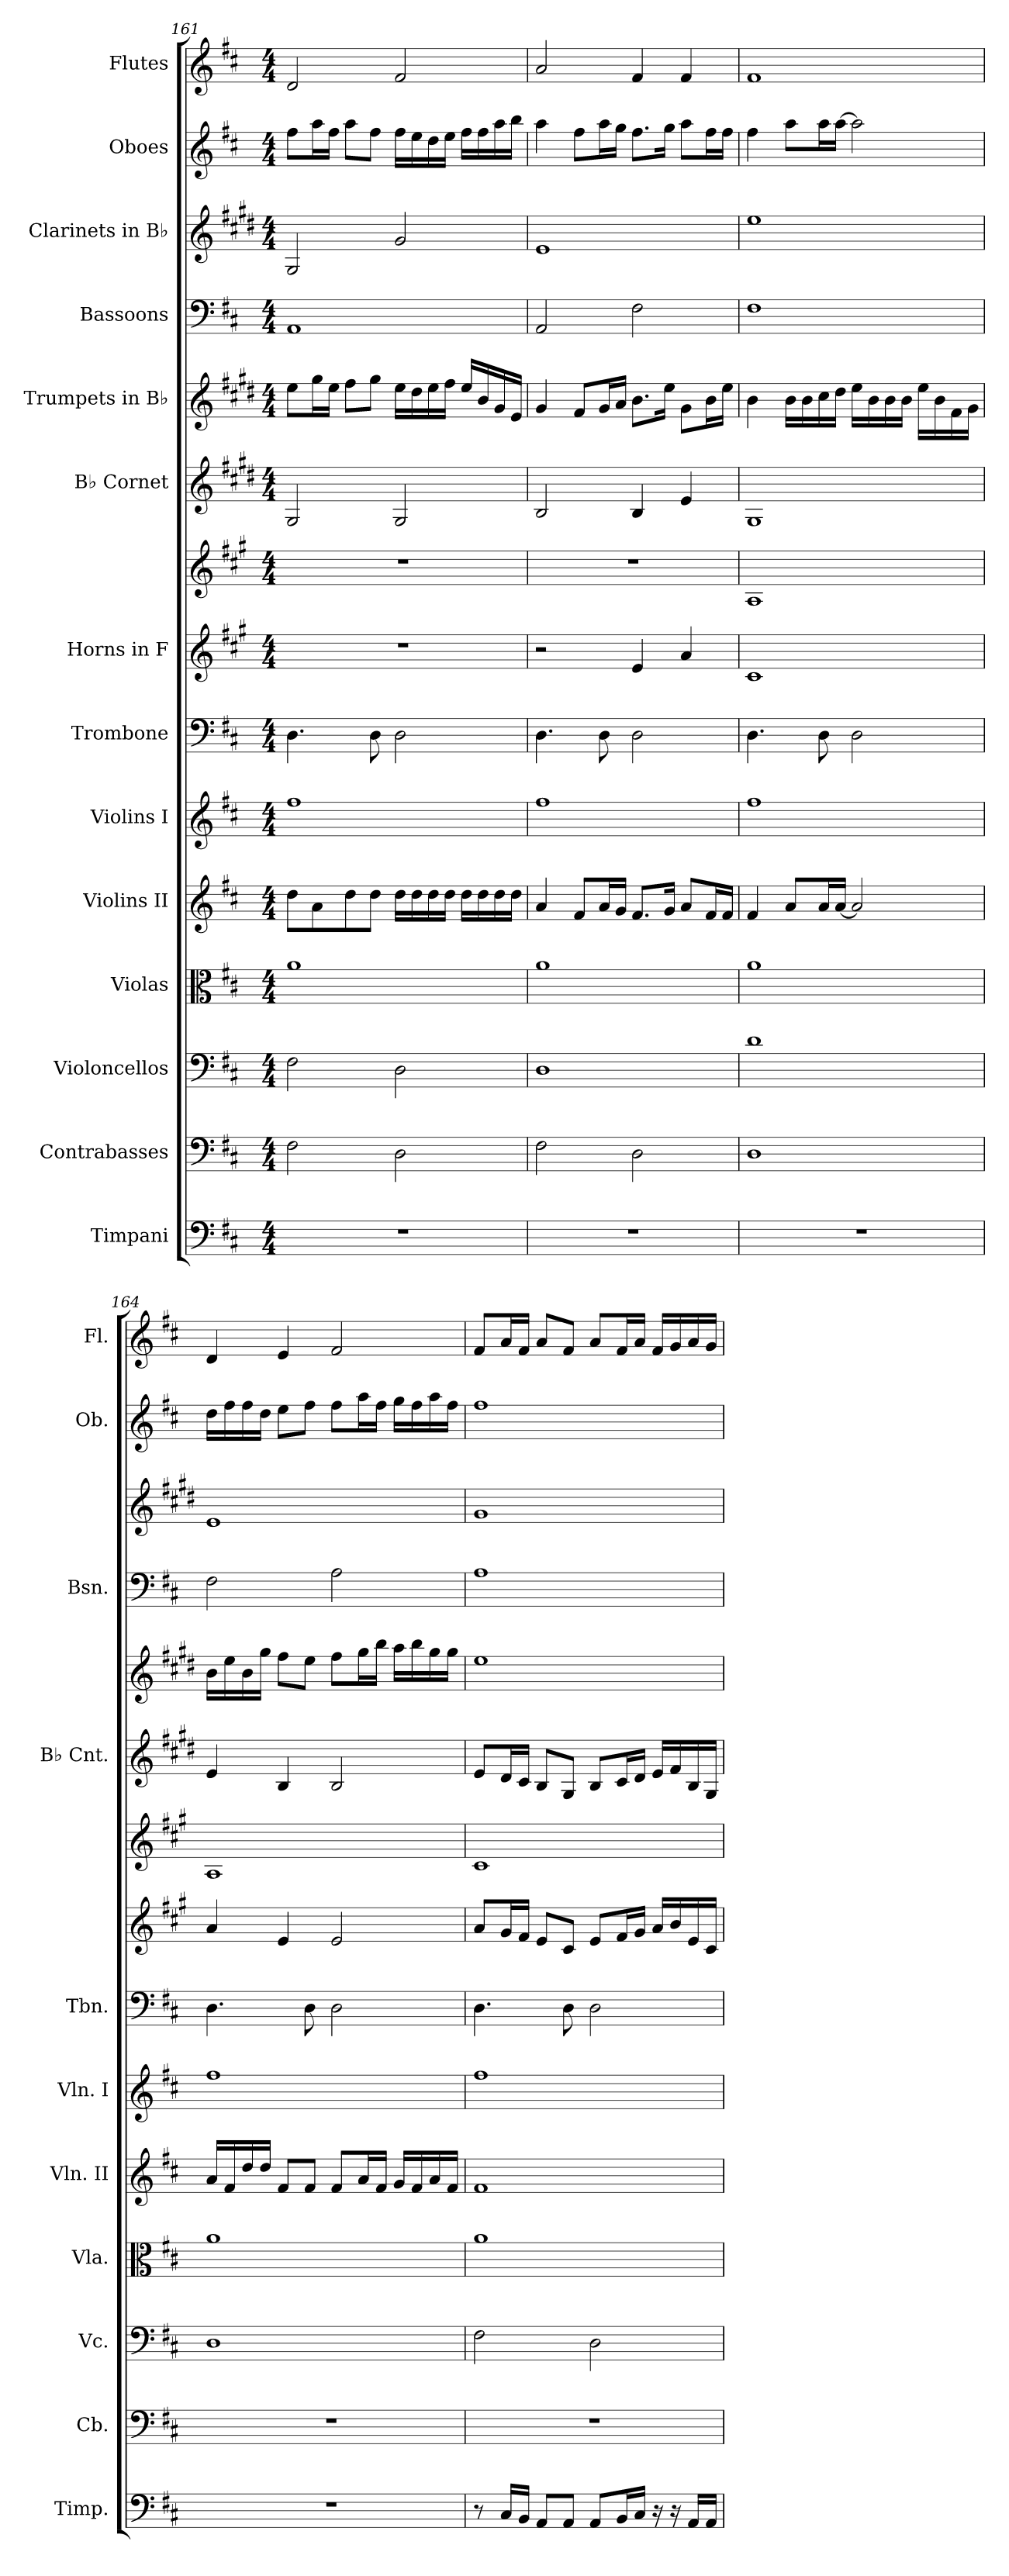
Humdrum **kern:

**kern	**kern	**kern	**kern	**kern	**kern	**kern	**kern	**kern	**kern	**kern	**kern	**kern	**kern	**kern
*part14	*part13	*part12	*part11	*part10	*part9	*part8	*part7	*part7	*part6	*part5	*part4	*part3	*part2	*part1
*staff15	*staff14	*staff13	*staff12	*staff11	*staff10	*staff9	*staff8	*staff7	*staff6	*staff5	*staff4	*staff3	*staff2	*staff1
*I"Timpani	*I"Contrabasses	*I"Violoncellos	*I"Violas	*I"Violins II	*I"Violins I	*I"Trombone	*I"Horns in F	*	*I"B♭ Cornet	*I"Trumpets in B♭	*I"Bassoons	*I"Clarinets in B♭	*I"Oboes	*I"Flutes
*I'Timp.	*I'Cb.	*I'Vc.	*I'Vla.	*I'Vln. II	*I'Vln. I	*I'Tbn.	*	*	*I'B♭ Cnt.	*	*I'Bsn.	*	*I'Ob.	*I'Fl.
*clefF4	*clefF4	*clefF4	*clefC3	*clefG2	*clefG2	*clefF4	*clefG2	*clefG2	*clefG2	*clefG2	*clefF4	*clefG2	*clefG2	*clefG2
*	*ITrd7c12	*	*	*	*	*	*ITrd4c7	*ITrd4c7	*ITrd1c2	*ITrd1c2	*	*ITrd1c2	*	*
*k[f#c#]	*k[f#c#]	*k[f#c#]	*k[f#c#]	*k[f#c#]	*k[f#c#]	*k[f#c#]	*k[f#c#]	*k[f#c#]	*k[f#c#]	*k[f#c#]	*k[f#c#]	*k[f#c#]	*k[f#c#]	*k[f#c#]
*M4/4	*M4/4	*M4/4	*M4/4	*M4/4	*M4/4	*M4/4	*M4/4	*M4/4	*M4/4	*M4/4	*M4/4	*M4/4	*M4/4	*M4/4
=161	=161	=161	=161	=161	=161	=161	=161	=161	=161	=161	=161	=161	=161	=161
1r	2FF#\	2F#\	1a	8dd\L	1ff#	4.D\	1r	1r	2F#/	8dd\L	1AA	2F#/	8ff#\L	2d/
.	.	.	.	8a\	.	.	.	.	.	16ff#\L	.	.	16aa\L	.
.	.	.	.	.	.	.	.	.	.	16dd\JJ	.	.	16ff#\JJ	.
.	.	.	.	8dd\	.	.	.	.	.	8ee\L	.	.	8aa\L	.
.	.	.	.	8dd\J	.	8D\	.	.	.	8ff#\J	.	.	8ff#\J	.
.	2DD\	2D\	.	16dd\LL	.	2D\	.	.	2F#/	16dd\LL	.	2f#/	16ff#\LL	2f#/
.	.	.	.	16dd\	.	.	.	.	.	16cc#\	.	.	16ee\	.
.	.	.	.	16dd\	.	.	.	.	.	16dd\	.	.	16dd\	.
.	.	.	.	16dd\JJ	.	.	.	.	.	16ee\JJ	.	.	16ee\JJ	.
.	.	.	.	16dd\LL	.	.	.	.	.	16dd/LL	.	.	16ff#\LL	.
.	.	.	.	16dd\	.	.	.	.	.	16a/	.	.	16ff#\	.
.	.	.	.	16dd\	.	.	.	.	.	16f#/	.	.	16aa\	.
.	.	.	.	16dd\JJ	.	.	.	.	.	16d/JJ	.	.	16bb\JJ	.
=162	=162	=162	=162	=162	=162	=162	=162	=162	=162	=162	=162	=162	=162	=162
1r	2FF#\	1D	1a	4a/	1ff#	4.D\	2r	1r	2A/	4f#/	2AA/	1d	4aa\	2a/
.	.	.	.	8f#/L	.	.	.	.	.	8e/L	.	.	8ff#\L	.
.	.	.	.	16a/L	.	8D\	.	.	.	16f#/L	.	.	16aa\L	.
.	.	.	.	16g/JJ	.	.	.	.	.	16g/JJ	.	.	16gg\JJ	.
.	2DD\	.	.	8.f#/L	.	2D\	4A/	.	4A/	8.a\L	2F#\	.	8.ff#\L	4f#/
.	.	.	.	16g/Jk	.	.	.	.	.	16dd\Jk	.	.	16gg\Jk	.
.	.	.	.	8a/L	.	.	4d/	.	4d/	8f#\L	.	.	8aa\L	4f#/
.	.	.	.	16f#/L	.	.	.	.	.	16a\L	.	.	16ff#\L	.
.	.	.	.	16f#/JJ	.	.	.	.	.	16dd\JJ	.	.	16ff#\JJ	.
!!LO:PB:g=z
=163	=163	=163	=163	=163	=163	=163	=163	=163	=163	=163	=163	=163	=163	=163
1r	1DD	1d	1a	4f#/	1ff#	4.D\	1F#	1D	1F#	4a\	1F#	1dd	4ff#\	1f#
.	.	.	.	8a/L	.	.	.	.	.	16a\LL	.	.	8aa\L	.
.	.	.	.	.	.	.	.	.	.	16a\	.	.	.	.
.	.	.	.	16a/L	.	8D\	.	.	.	16b\	.	.	16aa\L	.
.	.	.	.	[16a/JJ	.	.	.	.	.	16cc#\JJ	.	.	[16aa\JJ	.
.	.	.	.	2a/]	.	2D\	.	.	.	16dd\LL	.	.	2aa\]	.
.	.	.	.	.	.	.	.	.	.	16a\	.	.	.	.
.	.	.	.	.	.	.	.	.	.	16a\	.	.	.	.
.	.	.	.	.	.	.	.	.	.	16a\JJ	.	.	.	.
.	.	.	.	.	.	.	.	.	.	16dd\LL	.	.	.	.
.	.	.	.	.	.	.	.	.	.	16a\	.	.	.	.
.	.	.	.	.	.	.	.	.	.	16e\	.	.	.	.
.	.	.	.	.	.	.	.	.	.	16f#\JJ	.	.	.	.
=164	=164	=164	=164	=164	=164	=164	=164	=164	=164	=164	=164	=164	=164	=164
1r	1r	1D	1a	16a/LL	1ff#	4.D\	4d/	1D	4d/	16a\LL	2F#\	1d	16dd\LL	4d/
.	.	.	.	16f#/	.	.	.	.	.	16dd\	.	.	16ff#\	.
.	.	.	.	16dd/	.	.	.	.	.	16a\	.	.	16ff#\	.
.	.	.	.	16dd/JJ	.	.	.	.	.	16ff#\JJ	.	.	16dd\JJ	.
.	.	.	.	8f#/L	.	.	4A/	.	4A/	8ee\L	.	.	8ee\L	4e/
.	.	.	.	8f#/J	.	8D\	.	.	.	8dd\J	.	.	8ff#\J	.
.	.	.	.	8f#/L	.	2D\	2A/	.	2A/	8ee\L	2A\	.	8ff#\L	2f#/
.	.	.	.	16a/L	.	.	.	.	.	16ff#\L	.	.	16aa\L	.
.	.	.	.	16f#/JJ	.	.	.	.	.	16aa\JJ	.	.	16ff#\JJ	.
.	.	.	.	16g/LL	.	.	.	.	.	16gg\LL	.	.	16gg\LL	.
.	.	.	.	16f#/	.	.	.	.	.	16aa\	.	.	16ff#\	.
.	.	.	.	16a/	.	.	.	.	.	16ff#\	.	.	16aa\	.
.	.	.	.	16f#/JJ	.	.	.	.	.	16ff#\JJ	.	.	16ff#\JJ	.
=165	=165	=165	=165	=165	=165	=165	=165	=165	=165	=165	=165	=165	=165	=165
8r	1r	2F#\	1a	1f#	1ff#	4.D\	8d/L	1F#	8d/L	1dd	1A	1f#	1ff#	8f#/L
16C#/LL	.	.	.	.	.	.	16c#/L	.	16c#/L	.	.	.	.	16a/L
16BB/JJ	.	.	.	.	.	.	16B/JJ	.	16B/JJ	.	.	.	.	16f#/JJ
8AA/L	.	.	.	.	.	.	8A/L	.	8A/L	.	.	.	.	8a/L
8AA/J	.	.	.	.	.	8D\	8F#/J	.	8F#/J	.	.	.	.	8f#/J
8AA/L	.	2D\	.	.	.	2D\	8A/L	.	8A/L	.	.	.	.	8a/L
16BB/L	.	.	.	.	.	.	16B/L	.	16B/L	.	.	.	.	16f#/L
16C#/JJ	.	.	.	.	.	.	16c#/JJ	.	16c#/JJ	.	.	.	.	16a/JJ
16r	.	.	.	.	.	.	16d/LL	.	16d/LL	.	.	.	.	16f#/LL
16r	.	.	.	.	.	.	16e/	.	16e/	.	.	.	.	16g/
16AA/LL	.	.	.	.	.	.	16A/	.	16A/	.	.	.	.	16a/
16AA/JJ	.	.	.	.	.	.	16F#/JJ	.	16F#/JJ	.	.	.	.	16g/JJ
=	=	=	=	=	=	=	=	=	=	=	=	=	=	=
*-	*-	*-	*-	*-	*-	*-	*-	*-	*-	*-	*-	*-	*-	*-
